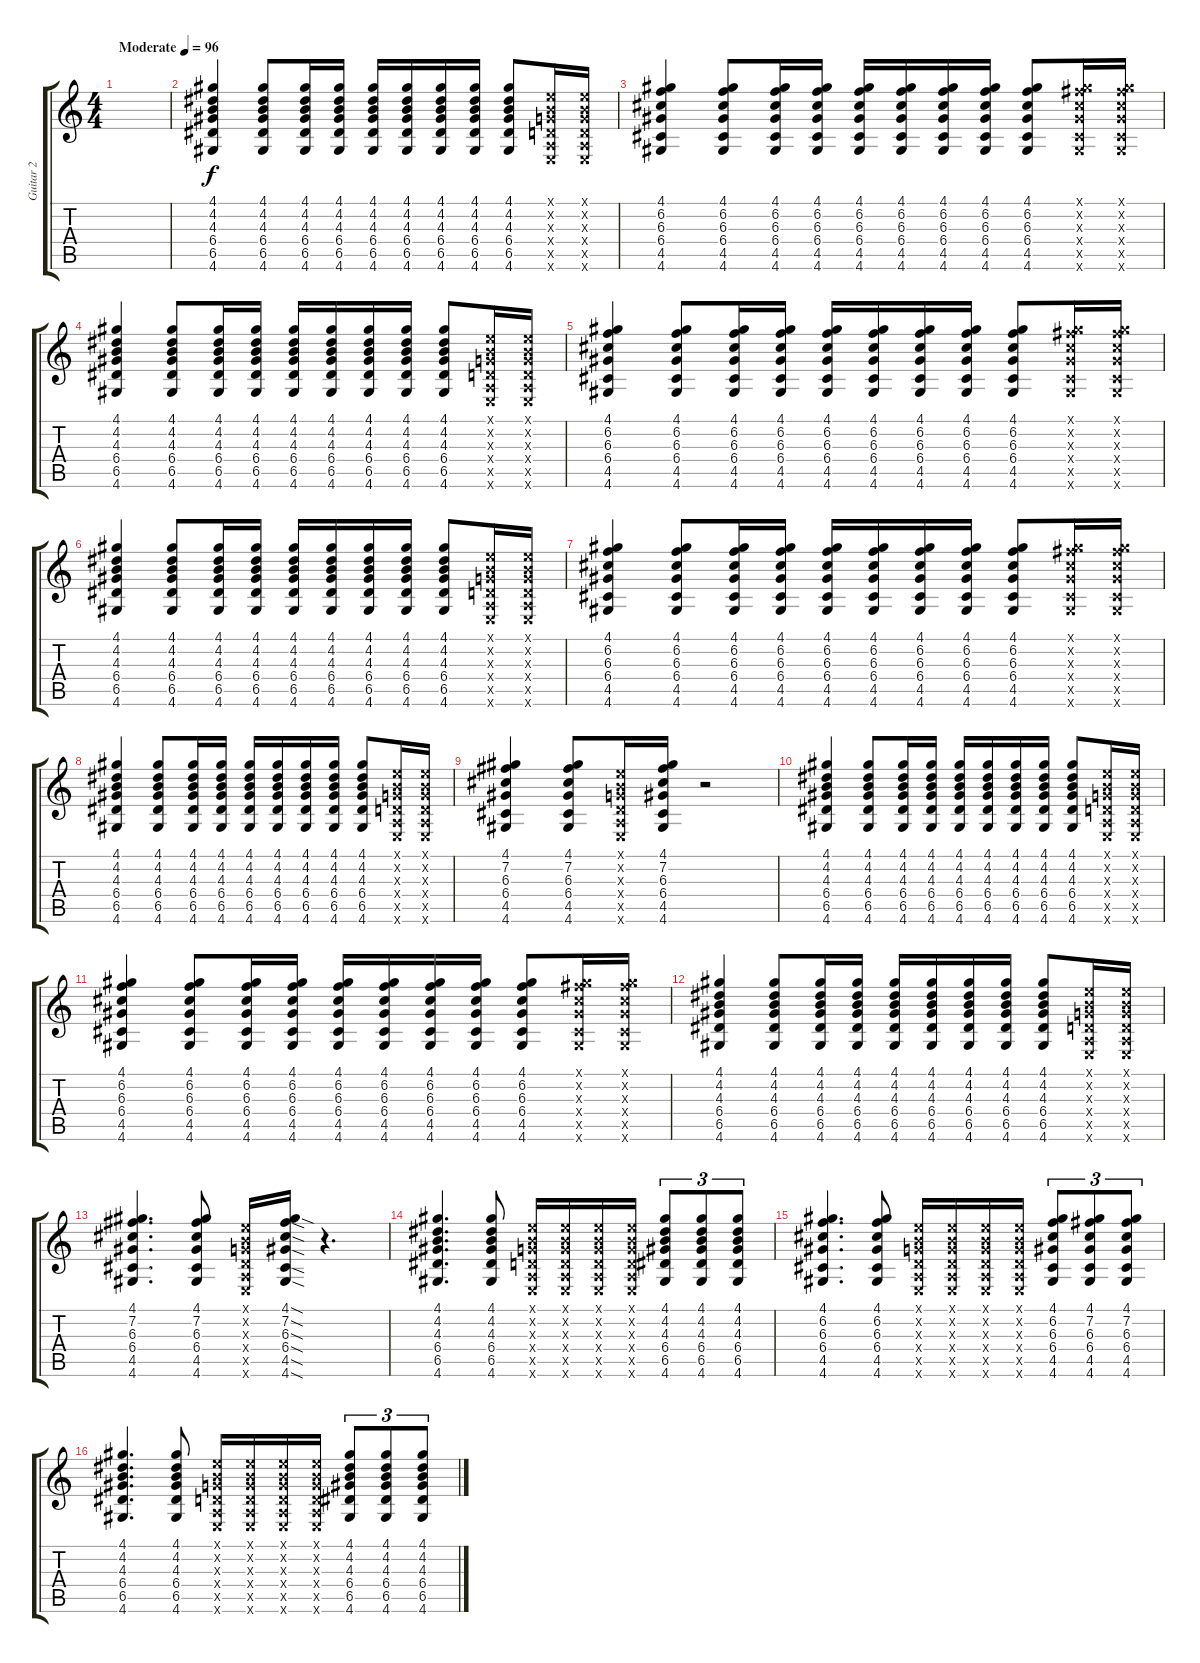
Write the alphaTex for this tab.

\track ("Guitar 2" "Guitar 2") {instrument distortionguitar}
\staff {score tabs}
\tuning (E4 B3 G3 D3 A2 E2) {hide}
\ts (4 4)
\tempo (96 "Moderate")
\clef g2
\ks c
|
(4.1 4.2 4.3 6.4 6.5 4.6).4 (4.1 4.2 4.3 6.4 6.5 4.6).8 (4.1 4.2 4.3 6.4 6.5 4.6).16 (4.1 4.2 4.3 6.4 6.5 4.6).16 (4.1 4.2 4.3 6.4 6.5 4.6).16 (4.1 4.2 4.3 6.4 6.5 4.6).16 (4.1 4.2 4.3 6.4 6.5 4.6).16 (4.1 4.2 4.3 6.4 6.5 4.6).16 (4.1 4.2 4.3 6.4 6.5 4.6).8 (0.1{x} 0.2{x} 0.3{x} 0.4{x} 0.5{x} 0.6{x}).16 (0.1{x} 0.2{x} 0.3{x} 0.4{x} 0.5{x} 0.6{x}).16 |
(4.1 6.2 6.3 6.4 4.5 4.6).4 (4.1 6.2 6.3 6.4 4.5 4.6).8 (4.1 6.2 6.3 6.4 4.5 4.6).16 (4.1 6.2 6.3 6.4 4.5 4.6).16 (4.1 6.2 6.3 6.4 4.5 4.6).16 (4.1 6.2 6.3 6.4 4.5 4.6).16 (4.1 6.2 6.3 6.4 4.5 4.6).16 (4.1 6.2 6.3 6.4 4.5 4.6).16{txt ""} (4.1 6.2 6.3 6.4 4.5 4.6).8 (4.1{x} 7.2{x} 6.3{x} 6.4{x} 4.5{x} 4.6{x}).16 (4.1{x} 7.2{x} 6.3{x} 6.4{x} 4.5{x} 4.6{x}).16 |
(4.1 4.2 4.3 6.4 6.5 4.6).4 (4.1 4.2 4.3 6.4 6.5 4.6).8 (4.1 4.2 4.3 6.4 6.5 4.6).16 (4.1 4.2 4.3 6.4 6.5 4.6).16 (4.1 4.2 4.3 6.4 6.5 4.6).16 (4.1 4.2 4.3 6.4 6.5 4.6).16 (4.1 4.2 4.3 6.4 6.5 4.6).16 (4.1 4.2 4.3 6.4 6.5 4.6).16 (4.1 4.2 4.3 6.4 6.5 4.6).8 (0.1{x} 0.2{x} 0.3{x} 0.4{x} 0.5{x} 0.6{x}).16 (0.1{x} 0.2{x} 0.3{x} 0.4{x} 0.5{x} 0.6{x}).16 |
(4.1 6.2 6.3 6.4 4.5 4.6).4 (4.1 6.2 6.3 6.4 4.5 4.6).8 (4.1 6.2 6.3 6.4 4.5 4.6).16 (4.1 6.2 6.3 6.4 4.5 4.6).16 (4.1 6.2 6.3 6.4 4.5 4.6).16 (4.1 6.2 6.3 6.4 4.5 4.6).16 (4.1 6.2 6.3 6.4 4.5 4.6).16 (4.1 6.2 6.3 6.4 4.5 4.6).16 (4.1 6.2 6.3 6.4 4.5 4.6).8 (4.1{x} 7.2{x} 6.3{x} 6.4{x} 4.5{x} 4.6{x}).16 (4.1{x} 7.2{x} 6.3{x} 6.4{x} 4.5{x} 4.6{x}).16 |
(4.1 4.2 4.3 6.4 6.5 4.6).4 (4.1 4.2 4.3 6.4 6.5 4.6).8 (4.1 4.2 4.3 6.4 6.5 4.6).16 (4.1 4.2 4.3 6.4 6.5 4.6).16 (4.1 4.2 4.3 6.4 6.5 4.6).16 (4.1 4.2 4.3 6.4 6.5 4.6).16 (4.1 4.2 4.3 6.4 6.5 4.6).16 (4.1 4.2 4.3 6.4 6.5 4.6).16 (4.1 4.2 4.3 6.4 6.5 4.6).8 (0.1{x} 0.2{x} 0.3{x} 0.4{x} 0.5{x} 0.6{x}).16 (0.1{x} 0.2{x} 0.3{x} 0.4{x} 0.5{x} 0.6{x}).16 |
(4.1 6.2 6.3 6.4 4.5 4.6).4 (4.1 6.2 6.3 6.4 4.5 4.6).8 (4.1 6.2 6.3 6.4 4.5 4.6).16 (4.1 6.2 6.3 6.4 4.5 4.6).16 (4.1 6.2 6.3 6.4 4.5 4.6).16 (4.1 6.2 6.3 6.4 4.5 4.6).16 (4.1 6.2 6.3 6.4 4.5 4.6).16 (4.1 6.2 6.3 6.4 4.5 4.6).16 (4.1 6.2 6.3 6.4 4.5 4.6).8 (4.1{x} 7.2{x} 6.3{x} 6.4{x} 4.5{x} 4.6{x}).16 (4.1{x} 7.2{x} 6.3{x} 6.4{x} 4.5{x} 4.6{x}).16 |
(4.1 4.2 4.3 6.4 6.5 4.6).4 (4.1 4.2 4.3 6.4 6.5 4.6).8 (4.1 4.2 4.3 6.4 6.5 4.6).16 (4.1 4.2 4.3 6.4 6.5 4.6).16 (4.1 4.2 4.3 6.4 6.5 4.6).16 (4.1 4.2 4.3 6.4 6.5 4.6).16 (4.1 4.2 4.3 6.4 6.5 4.6).16 (4.1 4.2 4.3 6.4 6.5 4.6).16 (4.1 4.2 4.3 6.4 6.5 4.6).8 (0.1{x} 0.2{x} 0.3{x} 0.4{x} 0.5{x} 0.6{x}).16 (0.1{x} 0.2{x} 0.3{x} 0.4{x} 0.5{x} 0.6{x}).16 |
(4.1 7.2 6.3 6.4 4.5 4.6).4 (4.1 7.2 6.3 6.4 4.5 4.6).8 (0.1{x} 0.2{x} 0.3{x} 0.4{x} 0.5{x} 0.6{x}).16 (4.1 7.2 6.3 6.4 4.5 4.6).16 r.2 |
(4.1 4.2 4.3 6.4 6.5 4.6).4 (4.1 4.2 4.3 6.4 6.5 4.6).8 (4.1 4.2 4.3 6.4 6.5 4.6).16 (4.1 4.2 4.3 6.4 6.5 4.6).16 (4.1 4.2 4.3 6.4 6.5 4.6).16 (4.1 4.2 4.3 6.4 6.5 4.6).16 (4.1 4.2 4.3 6.4 6.5 4.6).16 (4.1 4.2 4.3 6.4 6.5 4.6).16 (4.1 4.2 4.3 6.4 6.5 4.6).8 (0.1{x} 0.2{x} 0.3{x} 0.4{x} 0.5{x} 0.6{x}).16 (0.1{x} 0.2{x} 0.3{x} 0.4{x} 0.5{x} 0.6{x}).16 |
(4.1 6.2 6.3 6.4 4.5 4.6).4 (4.1 6.2 6.3 6.4 4.5 4.6).8 (4.1 6.2 6.3 6.4 4.5 4.6).16 (4.1 6.2 6.3 6.4 4.5 4.6).16 (4.1 6.2 6.3 6.4 4.5 4.6).16 (4.1 6.2 6.3 6.4 4.5 4.6).16 (4.1 6.2 6.3 6.4 4.5 4.6).16 (4.1 6.2 6.3 6.4 4.5 4.6).16 (4.1 6.2 6.3 6.4 4.5 4.6).8 (4.1{x} 7.2{x} 6.3{x} 6.4{x} 4.5{x} 4.6{x}).16 (4.1{x} 7.2{x} 6.3{x} 6.4{x} 4.5{x} 4.6{x}).16 |
(4.1 4.2 4.3 6.4 6.5 4.6).4 (4.1 4.2 4.3 6.4 6.5 4.6).8 (4.1 4.2 4.3 6.4 6.5 4.6).16 (4.1 4.2 4.3 6.4 6.5 4.6).16 (4.1 4.2 4.3 6.4 6.5 4.6).16 (4.1 4.2 4.3 6.4 6.5 4.6).16 (4.1 4.2 4.3 6.4 6.5 4.6).16 (4.1 4.2 4.3 6.4 6.5 4.6).16 (4.1 4.2 4.3 6.4 6.5 4.6).8 (0.1{x} 0.2{x} 0.3{x} 0.4{x} 0.5{x} 0.6{x}).16 (0.1{x} 0.2{x} 0.3{x} 0.4{x} 0.5{x} 0.6{x}).16 |
(4.1 7.2 6.3 6.4 4.5 4.6).4{d} (4.1 7.2 6.3 6.4 4.5 4.6).8 (0.1{x} 0.2{x} 0.3{x} 0.4{x} 0.5{x} 0.6{x}).16 (4.1{sod} 7.2{sod} 6.3{sod} 6.4{sod} 4.5{sod} 4.6{sod}).16 r.4{d} |
(4.1 4.2 4.3 6.4 6.5 4.6).4{d} (4.1 4.2 4.3 6.4 6.5 4.6).8 (0.1{x} 0.2{x} 0.3{x} 0.4{x} 0.5{x} 0.6{x}).16 (0.1{x} 0.2{x} 0.3{x} 0.4{x} 0.5{x} 0.6{x}).16 (0.1{x} 0.2{x} 0.3{x} 0.4{x} 0.5{x} 0.6{x}).16 (0.1{x} 0.2{x} 0.3{x} 0.4{x} 0.5{x} 0.6{x}).16 (4.1 4.2 4.3 6.4 6.5 4.6).8{tu (3 2)} (4.1 4.2 4.3 6.4 6.5 4.6).8{tu (3 2)} (4.1 4.2 4.3 6.4 6.5 4.6).8{tu (3 2)} |
(4.1 6.2 6.3 6.4 4.5 4.6).4{d} (4.1 6.2 6.3 6.4 4.5 4.6).8 (0.1{x} 0.2{x} 0.3{x} 0.4{x} 0.5{x} 0.6{x}).16 (0.1{x} 0.2{x} 0.3{x} 0.4{x} 0.5{x} 0.6{x}).16 (0.1{x} 0.2{x} 0.3{x} 0.4{x} 0.5{x} 0.6{x}).16 (0.1{x} 0.2{x} 0.3{x} 0.4{x} 0.5{x} 0.6{x}).16 (4.1 6.2 6.3 6.4 4.5 4.6).8{tu (3 2)} (4.1 7.2 6.3 6.4 4.5 4.6).8{tu (3 2)} (4.1 7.2 6.3 6.4 4.5 4.6).8{tu (3 2)} |
(4.1 4.2 4.3 6.4 6.5 4.6).4{d} (4.1 4.2 4.3 6.4 6.5 4.6).8 (0.1{x} 0.2{x} 0.3{x} 0.4{x} 0.5{x} 0.6{x}).16 (0.1{x} 0.2{x} 0.3{x} 0.4{x} 0.5{x} 0.6{x}).16 (0.1{x} 0.2{x} 0.3{x} 0.4{x} 0.5{x} 0.6{x}).16 (0.1{x} 0.2{x} 0.3{x} 0.4{x} 0.5{x} 0.6{x}).16 (4.1 4.2 4.3 6.4 6.5 4.6).8{tu (3 2)} (4.1 4.2 4.3 6.4 6.5 4.6).8{tu (3 2)} (4.1 4.2 4.3 6.4 6.5 4.6).8{tu (3 2)}
